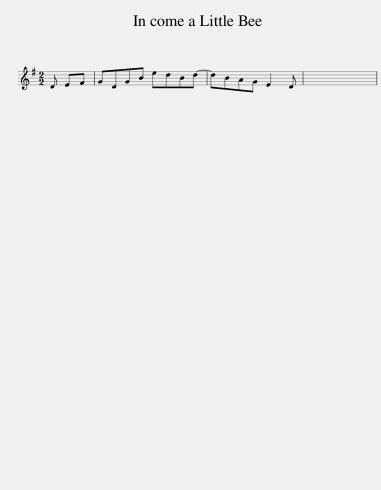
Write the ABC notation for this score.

X:1
L:1/8
M:2/2
I:linebreak $
K:G
V:1 treble
V:1
 D EF | GDGB edBd- | dBAG E2 D | x8 | %4
